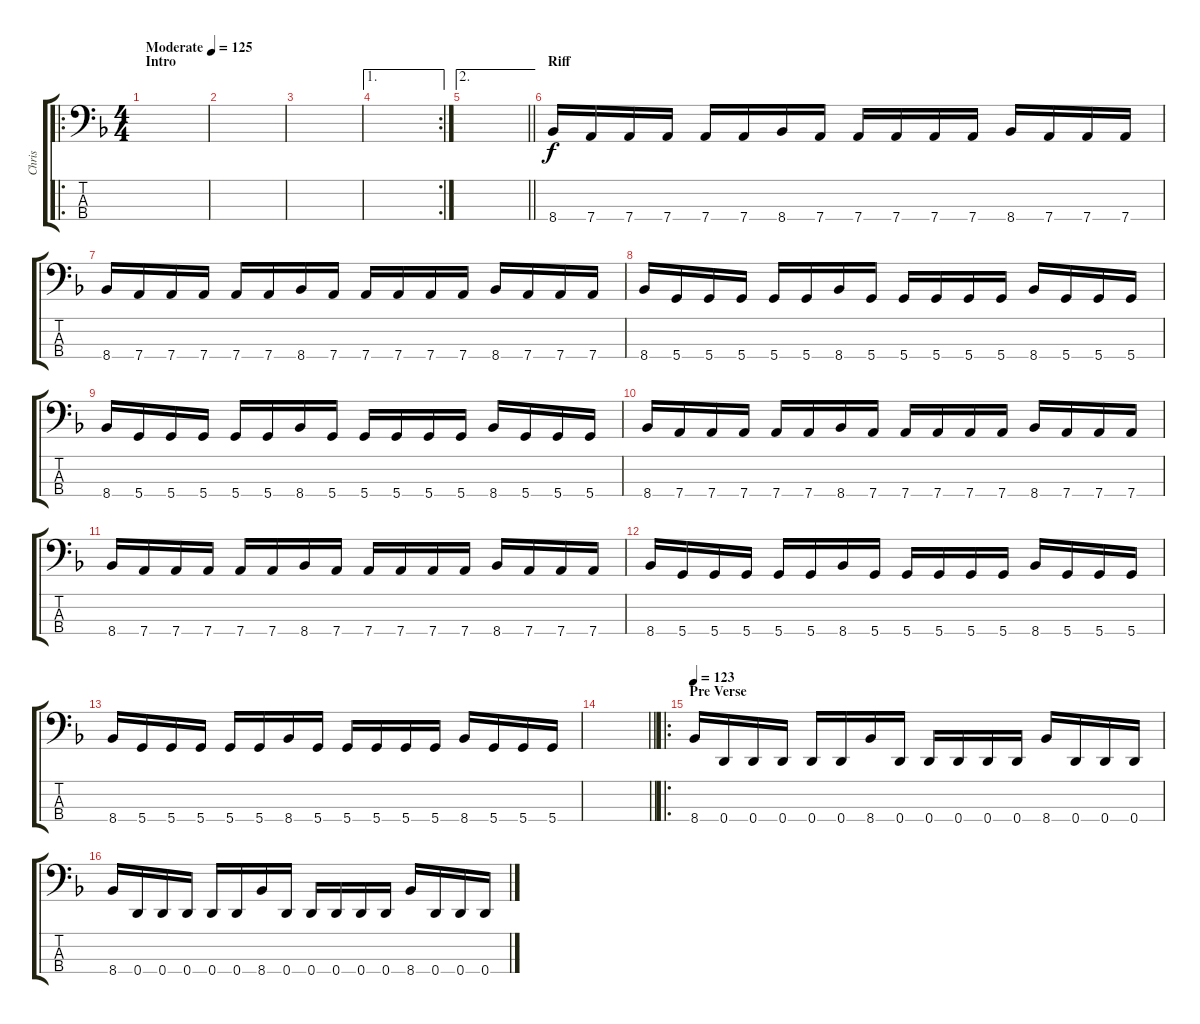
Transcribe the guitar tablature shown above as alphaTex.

\track ("Chris" "Chris") {instrument electricbassfinger}
\staff {score tabs}
\tuning (G2 D2 A1 D1) {hide}
\ro
\ts (4 4)
\section ("" "Intro")
\tempo (125 "Moderate")
\tempo 131
\tempo (125 "Moderate")
\clef f4
\ks f
|
|
|
\ae 1
\rc 2
|
\ae 2
\barLineRight lightlight
|
\section ("" "Riff")
8.4.16 7.4.16 7.4.16 7.4.16 7.4.16 7.4.16 8.4.16 7.4.16 7.4.16 7.4.16 7.4.16 7.4.16 8.4.16 7.4.16 7.4.16 7.4.16 |
8.4.16 7.4.16 7.4.16 7.4.16 7.4.16 7.4.16 8.4.16 7.4.16 7.4.16 7.4.16 7.4.16 7.4.16 8.4.16 7.4.16 7.4.16 7.4.16 |
8.4.16 5.4.16 5.4.16 5.4.16 5.4.16 5.4.16 8.4.16 5.4.16 5.4.16 5.4.16 5.4.16 5.4.16 8.4.16 5.4.16 5.4.16 5.4.16 |
8.4.16 5.4.16 5.4.16 5.4.16 5.4.16 5.4.16 8.4.16 5.4.16 5.4.16 5.4.16 5.4.16 5.4.16 8.4.16 5.4.16 5.4.16 5.4.16 |
8.4.16 7.4.16 7.4.16 7.4.16 7.4.16 7.4.16 8.4.16 7.4.16 7.4.16 7.4.16 7.4.16 7.4.16 8.4.16 7.4.16 7.4.16 7.4.16 |
8.4.16 7.4.16 7.4.16 7.4.16 7.4.16 7.4.16 8.4.16 7.4.16 7.4.16 7.4.16 7.4.16 7.4.16 8.4.16 7.4.16 7.4.16 7.4.16 |
8.4.16 5.4.16 5.4.16 5.4.16 5.4.16 5.4.16 8.4.16 5.4.16 5.4.16 5.4.16 5.4.16 5.4.16 8.4.16 5.4.16 5.4.16 5.4.16 |
8.4.16 5.4.16 5.4.16 5.4.16 5.4.16 5.4.16 8.4.16 5.4.16 5.4.16 5.4.16 5.4.16 5.4.16 8.4.16 5.4.16 5.4.16 5.4.16 |
\barLineRight lightlight
|
\ro
\section ("" "Pre Verse")
\tempo 123
8.4.16 0.4.16 0.4.16 0.4.16 0.4.16 0.4.16 8.4.16 0.4.16 0.4.16 0.4.16 0.4.16 0.4.16 8.4.16 0.4.16 0.4.16 0.4.16 |
8.4.16 0.4.16 0.4.16 0.4.16 0.4.16 0.4.16 8.4.16 0.4.16 0.4.16 0.4.16 0.4.16 0.4.16 8.4.16 0.4.16 0.4.16 0.4.16
